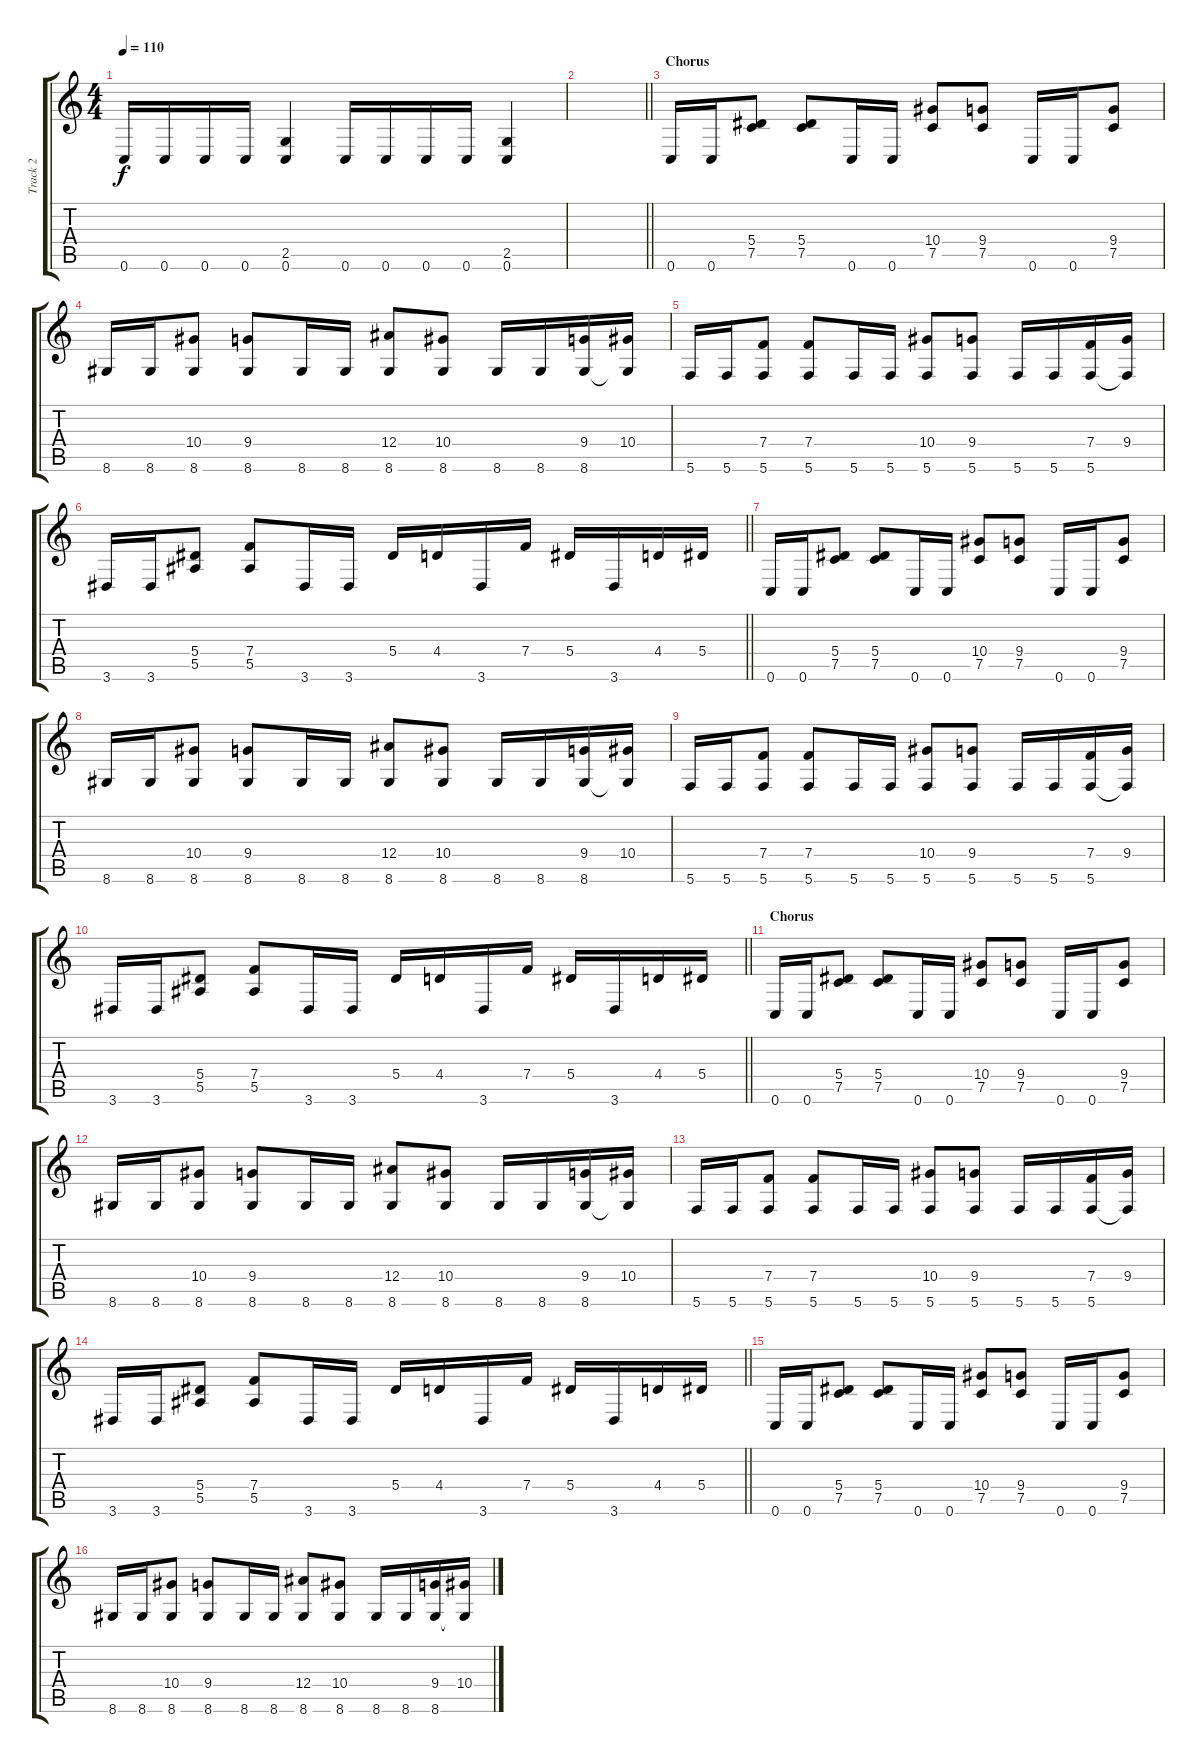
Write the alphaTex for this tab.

\track ("Track 2" "Track 2") {instrument distortionguitar}
\staff {score tabs}
\tuning (C4 G3 Eb3 Bb2 F2 C2) {hide}
\ts (4 4)
\tempo 110
\clef g2
\ks c
0.6.16{dy f} 0.6.16 0.6.16 0.6.16 (2.5 0.6).4 0.6.16 0.6.16 0.6.16 0.6.16 (2.5 0.6).4 |
\barLineRight lightlight
|
\section ("" "Chorus")
0.6.16 0.6.16 (5.4 7.5).8 (5.4 7.5).8 0.6.16 0.6.16 (10.4 7.5).8 (9.4 7.5).8 0.6.16 0.6.16 (9.4 7.5).8 |
8.6.16 8.6.16 (10.4 8.6).8 (9.4 8.6).8 8.6.16 8.6.16 (12.4 8.6).8 (10.4 8.6).8 8.6.16 8.6.16 (9.4 8.6).16 (10.4 8.6{t}).16 |
5.6.16 5.6.16 (7.4 5.6).8 (7.4 5.6).8 5.6.16 5.6.16 (10.4 5.6).8 (9.4 5.6).8 5.6.16 5.6.16 (7.4 5.6).16 (9.4 5.6{t}).16 |
\barLineRight lightlight
3.6.16 3.6.16 (5.4 5.5).8 (7.4 5.5).8 3.6.16 3.6.16 5.4.16 4.4.16 3.6.16 7.4.16 5.4.16 3.6.16 4.4.16 5.4.16 |
0.6.16 0.6.16 (5.4 7.5).8 (5.4 7.5).8 0.6.16 0.6.16 (10.4 7.5).8 (9.4 7.5).8 0.6.16 0.6.16 (9.4 7.5).8 |
8.6.16 8.6.16 (10.4 8.6).8 (9.4 8.6).8 8.6.16 8.6.16 (12.4 8.6).8 (10.4 8.6).8 8.6.16 8.6.16 (9.4 8.6).16 (10.4 8.6{t}).16 |
5.6.16 5.6.16 (7.4 5.6).8 (7.4 5.6).8 5.6.16 5.6.16 (10.4 5.6).8 (9.4 5.6).8 5.6.16 5.6.16 (7.4 5.6).16 (9.4 5.6{t}).16 |
\barLineRight lightlight
3.6.16 3.6.16 (5.4 5.5).8 (7.4 5.5).8 3.6.16 3.6.16 5.4.16 4.4.16 3.6.16 7.4.16 5.4.16 3.6.16 4.4.16 5.4.16 |
\section ("" "Chorus")
0.6.16 0.6.16 (5.4 7.5).8 (5.4 7.5).8 0.6.16 0.6.16 (10.4 7.5).8 (9.4 7.5).8 0.6.16 0.6.16 (9.4 7.5).8 |
8.6.16 8.6.16 (10.4 8.6).8 (9.4 8.6).8 8.6.16 8.6.16 (12.4 8.6).8 (10.4 8.6).8 8.6.16 8.6.16 (9.4 8.6).16 (10.4 8.6{t}).16 |
5.6.16 5.6.16 (7.4 5.6).8 (7.4 5.6).8 5.6.16 5.6.16 (10.4 5.6).8 (9.4 5.6).8 5.6.16 5.6.16 (7.4 5.6).16 (9.4 5.6{t}).16 |
\barLineRight lightlight
3.6.16 3.6.16 (5.4 5.5).8 (7.4 5.5).8 3.6.16 3.6.16 5.4.16 4.4.16 3.6.16 7.4.16 5.4.16 3.6.16 4.4.16 5.4.16 |
0.6.16 0.6.16 (5.4 7.5).8 (5.4 7.5).8 0.6.16 0.6.16 (10.4 7.5).8 (9.4 7.5).8 0.6.16 0.6.16 (9.4 7.5).8 |
8.6.16 8.6.16 (10.4 8.6).8 (9.4 8.6).8 8.6.16 8.6.16 (12.4 8.6).8 (10.4 8.6).8 8.6.16 8.6.16 (9.4 8.6).16 (10.4 8.6{t}).16
